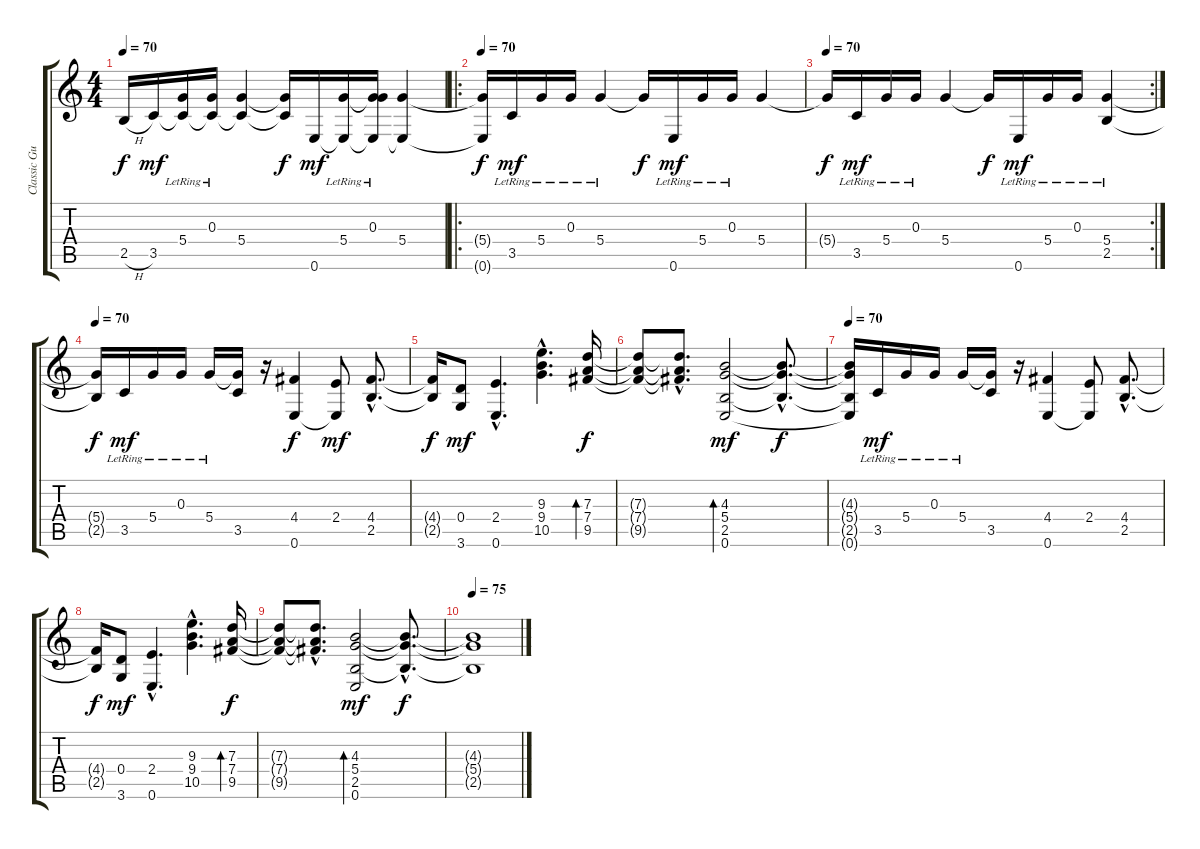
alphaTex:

\track ("Classic Guitar" "Classic Gu") {instrument acousticguitarnylon}
\staff {score tabs}
\tuning (E4 B3 G3 D3 A2 E2) {hide}
\ts (4 4)
\tempo 70
\clef g2
\ks c
2.5{h}.16{dy f} 3.5.16{dy mf} (5.4{lr} 3.5{t}).16 (0.3{lr} 3.5{t}).16 (5.4 3.5{t}).4 (5.4{t} 3.5{t}).16{dy f} 0.6.16{dy mf} (5.4{lr} 0.6{t}).16 (0.3{lr} 5.4{t} 0.6{t}).16 (5.4 0.6{t}).4 |
\ro
\tempo 70
(5.4{t} 0.6{t}).16{dy f} 3.5{lr}.16{dy mf} 5.4{lr}.16 0.3{lr}.16 5.4{lr}.4 5.4{t}.16{dy f} 0.6{lr}.16{dy mf} 5.4{lr}.16 0.3{lr}.16 5.4.4 |
\rc 2
\tempo 70
5.4{t}.16{dy f} 3.5{lr}.16{dy mf} 5.4{lr}.16 0.3{lr}.16 5.4.4 5.4{t}.16{dy f} 0.6{lr}.16{dy mf} 5.4{lr}.16 0.3{lr}.16 (5.4 2.5{lr}).4 |
\tempo 70
(5.4{t} 2.5{t}).16{dy f} 3.5{lr}.16{dy mf} 5.4{lr}.16 0.3{lr}.16 5.4{lr}.16 (5.4{t} 3.5).16 r.16 (4.4 0.6).4{dy f} (2.4 0.6{t}).8{dy mf} (4.4{hac} 2.5{hac}).8{d} |
(4.4{t} 2.5{t}).16{dy f} (0.4 3.6).8{dy mf} (2.4{hac} 0.6{hac}).4{d} (9.3{hac} 9.4{hac} 10.5{hac}).4{d} (7.3 7.4 9.5).16{bd 240 dy f} |
(7.3{t} 7.4{t} 9.5{t}).8 (7.3{hac t} 7.4{hac t} 9.5{hac t}).8{d} (4.3 5.4 2.5 0.6).2{bd 240 dy mf} (4.3{hac t} 5.4{hac t} 2.5{hac t}).8{d dy f} |
\tempo 70
(4.3{t} 5.4{t} 2.5{t} 0.6{t}).16 3.5{lr}.16{dy mf} 5.4{lr}.16 0.3{lr}.16 5.4{lr}.16 (5.4{t} 3.5).16 r.16 (4.4 0.6).4 (2.4 0.6{t}).8 (4.4{hac} 2.5{hac}).8{d} |
(4.4{t} 2.5{t}).16{dy f} (0.4 3.6).8{dy mf} (2.4{hac} 0.6{hac}).4{d} (9.3{hac} 9.4{hac} 10.5{hac}).4{d} (7.3 7.4 9.5).16{bd 240 dy f} |
(7.3{t} 7.4{t} 9.5{t}).8 (7.3{hac t} 7.4{hac t} 9.5{hac t}).8{d} (4.3 5.4 2.5 0.6).2{bd 240 dy mf} (4.3{hac t} 5.4{hac t} 2.5{hac t}).8{d dy f} |
\tempo 75
(4.3{t} 5.4{t} 2.5{t}).1
